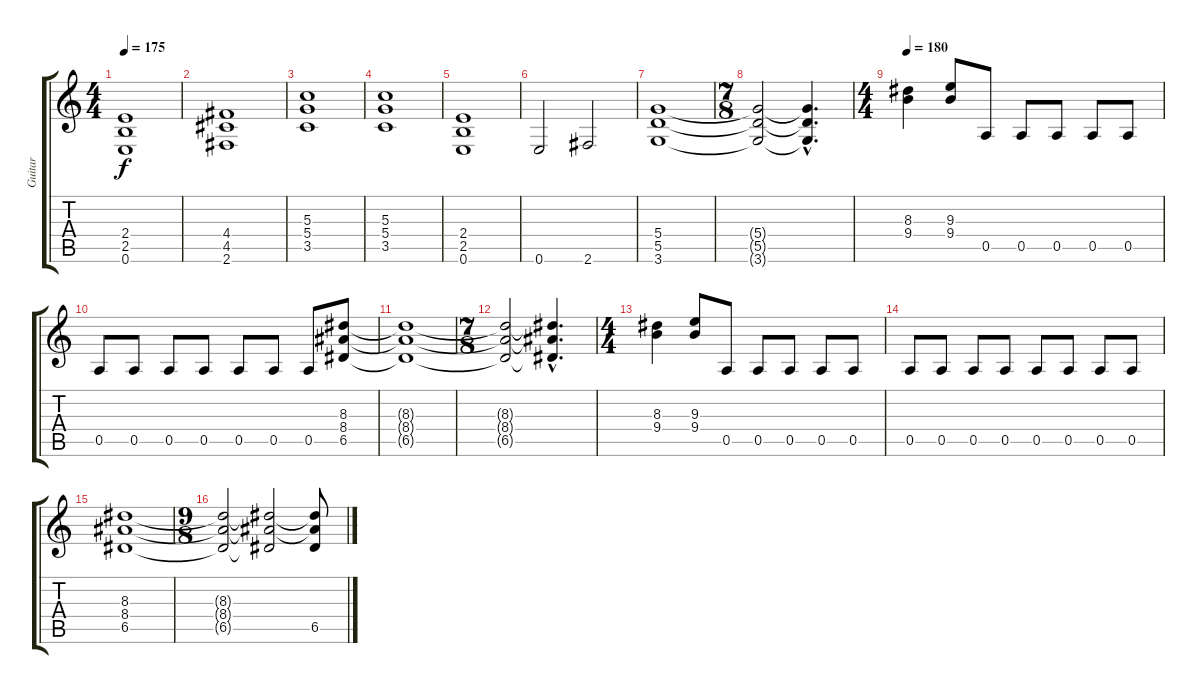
\track ("Guitar" "Guitar") {instrument distortionguitar}
\staff {score tabs}
\tuning (E4 B3 G3 D3 A2 E2) {hide}
\ts (4 4)
\tempo 175
\clef g2
\ks c
(2.4 2.5 0.6).1{dy f} |
(4.4 4.5 2.6).1 |
(5.3 5.4 3.5).1 |
(5.3 5.4 3.5).1 |
(2.4 2.5 0.6).1 |
0.6.2 2.6.2 |
(5.4 5.5 3.6).1 |
\ts (7 8)
(5.4{t} 5.5{t} 3.6{t}).2 (5.4{hac t} 5.5{hac t} 3.6{hac t}).4{d} |
\ts (4 4)
\tempo 180
(8.3 9.4).4 (9.3 9.4).8 0.5.8 0.5.8 0.5.8 0.5.8 0.5.8 |
0.5.8 0.5.8 0.5.8 0.5.8 0.5.8 0.5.8 0.5.8 (8.3 8.4 6.5).8 |
(8.3{t} 8.4{t} 6.5{t}).1 |
\ts (7 8)
(8.3{t} 8.4{t} 6.5{t}).2 (8.3{hac t} 8.4{hac t} 6.5{hac t}).4{d} |
\ts (4 4)
(8.3 9.4).4 (9.3 9.4).8 0.5.8 0.5.8 0.5.8 0.5.8 0.5.8 |
0.5.8 0.5.8 0.5.8 0.5.8 0.5.8 0.5.8 0.5.8 0.5.8 |
(8.3 8.4 6.5).1 |
\ts (9 8)
(8.3{t} 8.4{t} 6.5{t}).2 (8.3{t} 8.4{t} 6.5{t}).2 (8.3{t} 8.4{t} 6.5).8
